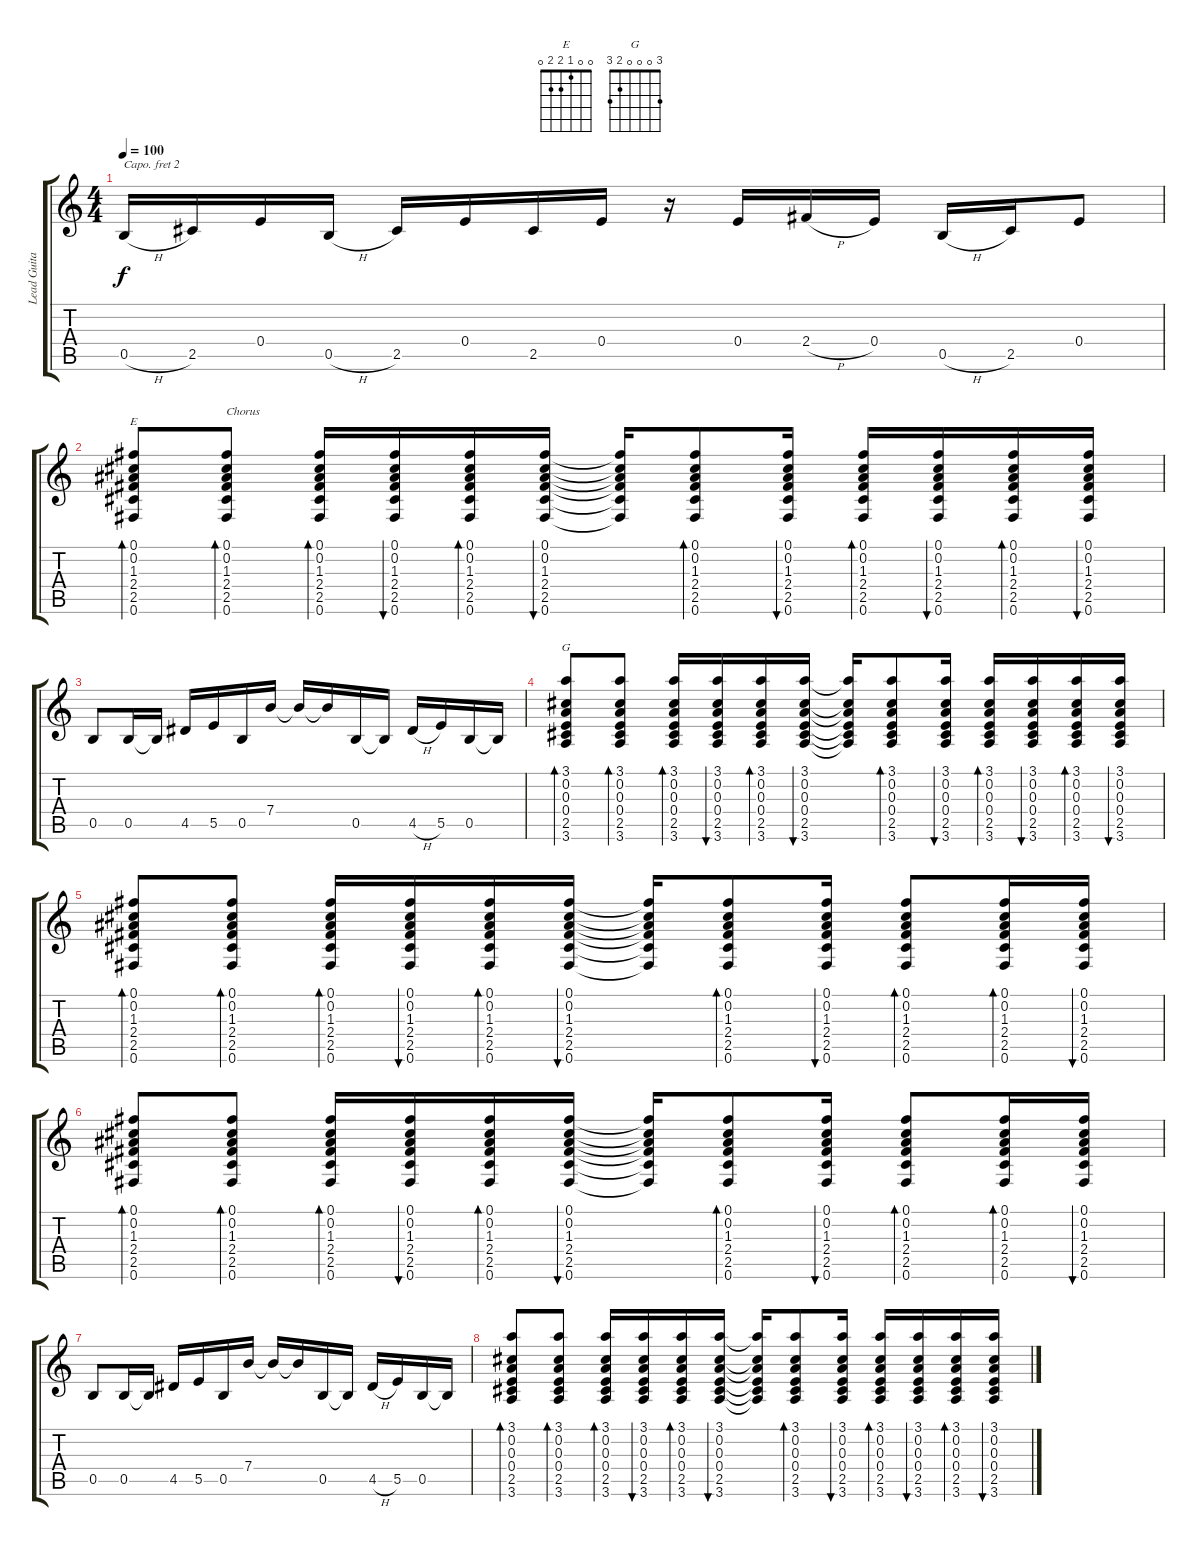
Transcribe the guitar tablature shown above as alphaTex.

\track ("Lead Guitar(Noel)" "Lead Guita") {instrument acousticguitarsteel}
\staff {score tabs}
\capo 2
\tuning (E4 B3 G3 D3 A2 E2) {hide}
\chord ("E" 0 0 1 2 2 0)
\chord ("G" 3 0 0 0 2 3)
\ts (4 4)
\tempo 100
\clef g2
\ks c
0.5{h}.16{dy f} 2.5.16 0.4.16 0.5{h}.16 2.5.16 0.4.16 2.5.16 0.4.16 r.16 0.4.16 2.4{h}.16 0.4.16 0.5{h}.16 2.5.16 0.4.8 |
(0.1 0.2 1.3 2.4 2.5 0.6).8{bd 60 ch "E" volume 9} (0.1 0.2 1.3 2.4 2.5 0.6).8{bd 60 txt "Chorus"} (0.1 0.2 1.3 2.4 2.5 0.6).16{bd 60} (0.1 0.2 1.3 2.4 2.5 0.6).16{bu 60} (0.1 0.2 1.3 2.4 2.5 0.6).16{bd 60} (0.1 0.2 1.3 2.4 2.5 0.6).16{bu 60} (0.1{t} 0.2{t} 1.3{t} 2.4{t} 2.5{t} 0.6{t}).16 (0.1 0.2 1.3 2.4 2.5 0.6).8{bd 60} (0.1 0.2 1.3 2.4 2.5 0.6).16{bu 60} (0.1 0.2 1.3 2.4 2.5 0.6).16{bd 60} (0.1 0.2 1.3 2.4 2.5 0.6).16{bu 60} (0.1 0.2 1.3 2.4 2.5 0.6).16{bd 60} (0.1 0.2 1.3 2.4 2.5 0.6).16{bu 60} |
0.5.8{volume 16} 0.5.16 0.5{t}.16 4.5.16 5.5.16 0.5.16 7.4.16 7.4{t}.16 7.4{t}.16 0.5.16 0.5{t}.16 4.5{h}.16 5.5.16 0.5.16 0.5{t}.16 |
(3.1 0.2 0.3 0.4 2.5 3.6).8{bd 60 ch "G" volume 9} (3.1 0.2 0.3 0.4 2.5 3.6).8{bd 60} (3.1 0.2 0.3 0.4 2.5 3.6).16{bd 60} (3.1 0.2 0.3 0.4 2.5 3.6).16{bu 60} (3.1 0.2 0.3 0.4 2.5 3.6).16{bd 60} (3.1 0.2 0.3 0.4 2.5 3.6).16{bu 60} (3.1{t} 0.2{t} 0.3{t} 0.4{t} 2.5{t} 3.6{t}).16 (3.1 0.2 0.3 0.4 2.5 3.6).8{bd 60} (3.1 0.2 0.3 0.4 2.5 3.6).16{bu 60} (3.1 0.2 0.3 0.4 2.5 3.6).16{bd 60} (3.1 0.2 0.3 0.4 2.5 3.6).16{bu 60} (3.1 0.2 0.3 0.4 2.5 3.6).16{bd 60} (3.1 0.2 0.3 0.4 2.5 3.6).16{bu 60} |
(0.1 0.2 1.3 2.4 2.5 0.6).8{bd 60} (0.1 0.2 1.3 2.4 2.5 0.6).8{bd 60} (0.1 0.2 1.3 2.4 2.5 0.6).16{bd 60} (0.1 0.2 1.3 2.4 2.5 0.6).16{bu 60} (0.1 0.2 1.3 2.4 2.5 0.6).16{bd 60} (0.1 0.2 1.3 2.4 2.5 0.6).16{bu 60} (0.1{t} 0.2{t} 1.3{t} 2.4{t} 2.5{t} 0.6{t}).16 (0.1 0.2 1.3 2.4 2.5 0.6).8{bd 60} (0.1 0.2 1.3 2.4 2.5 0.6).16{bu 60} (0.1 0.2 1.3 2.4 2.5 0.6).8{bd 60} (0.1 0.2 1.3 2.4 2.5 0.6).16{bd 60} (0.1 0.2 1.3 2.4 2.5 0.6).16{bu 60} |
(0.1 0.2 1.3 2.4 2.5 0.6).8{bd 60} (0.1 0.2 1.3 2.4 2.5 0.6).8{bd 60} (0.1 0.2 1.3 2.4 2.5 0.6).16{bd 60} (0.1 0.2 1.3 2.4 2.5 0.6).16{bu 60} (0.1 0.2 1.3 2.4 2.5 0.6).16{bd 60} (0.1 0.2 1.3 2.4 2.5 0.6).16{bu 60} (0.1{t} 0.2{t} 1.3{t} 2.4{t} 2.5{t} 0.6{t}).16 (0.1 0.2 1.3 2.4 2.5 0.6).8{bd 60} (0.1 0.2 1.3 2.4 2.5 0.6).16{bu 60} (0.1 0.2 1.3 2.4 2.5 0.6).8{bd 60} (0.1 0.2 1.3 2.4 2.5 0.6).16{bd 60} (0.1 0.2 1.3 2.4 2.5 0.6).16{bu 60} |
0.5.8{volume 16} 0.5.16 0.5{t}.16 4.5.16 5.5.16 0.5.16 7.4.16 7.4{t}.16 7.4{t}.16 0.5.16 0.5{t}.16 4.5{h}.16 5.5.16 0.5.16 0.5{t}.16 |
(3.1 0.2 0.3 0.4 2.5 3.6).8{bd 60 volume 9} (3.1 0.2 0.3 0.4 2.5 3.6).8{bd 60} (3.1 0.2 0.3 0.4 2.5 3.6).16{bd 60} (3.1 0.2 0.3 0.4 2.5 3.6).16{bu 60} (3.1 0.2 0.3 0.4 2.5 3.6).16{bd 60} (3.1 0.2 0.3 0.4 2.5 3.6).16{bu 60} (3.1{t} 0.2{t} 0.3{t} 0.4{t} 2.5{t} 3.6{t}).16 (3.1 0.2 0.3 0.4 2.5 3.6).8{bd 60} (3.1 0.2 0.3 0.4 2.5 3.6).16{bu 60} (3.1 0.2 0.3 0.4 2.5 3.6).16{bd 60} (3.1 0.2 0.3 0.4 2.5 3.6).16{bu 60} (3.1 0.2 0.3 0.4 2.5 3.6).16{bd 60} (3.1 0.2 0.3 0.4 2.5 3.6).16{bu 60}
